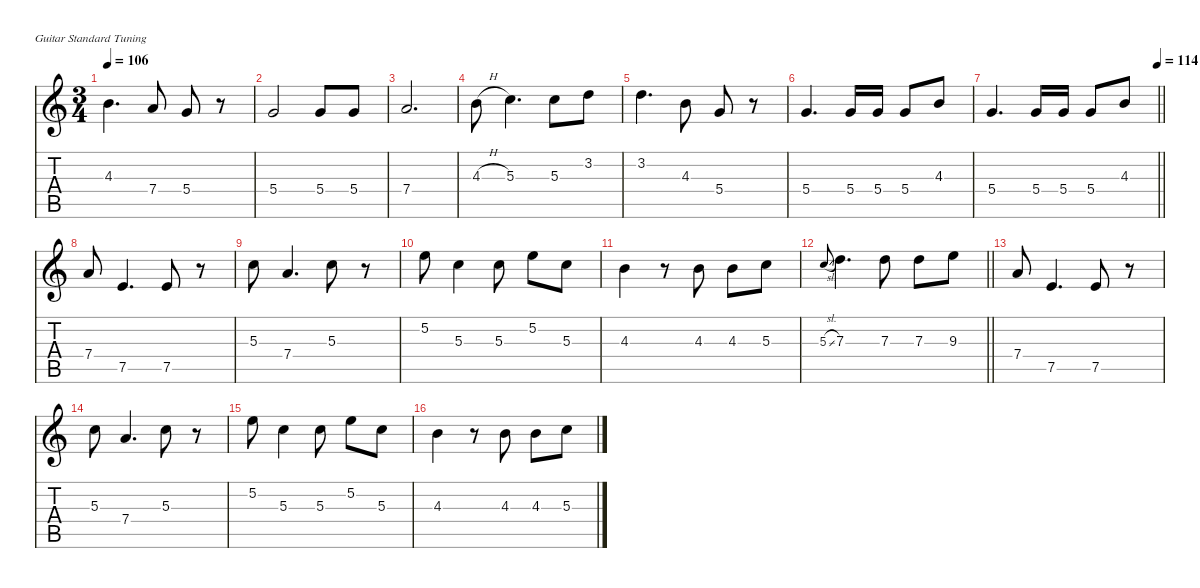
\defaultSystemsLayout 4
\hideDynamics
\bracketExtendMode nobrackets
\singleTrackTrackNamePolicy hidden
\multiTrackTrackNamePolicy hidden
\otherSystemsTrackNameOrientation horizontal
\track ("Kirk Hammett" "dist.guit.") {defaultSystemsLayout 8 instrument distortionguitar}
\staff {score tabs}
\tuning (E4 B3 G3 D3 A2 E2)
\ts (3 4)
\tempo 106
\clef g2
\ks c
4.3.4{d dy f beam Down} 7.4.8{beam Up} 5.4.8{beam Up} r.8{beam Up} |
5.4.2{beam Up} 5.4.8{beam Up} 5.4.8{beam Up} |
7.4.2{d beam Up} |
4.3{h}.8{beam Down} 5.3.4{d beam Down} 5.3.8{beam Down} 3.2.8{beam Down} |
3.2.4{d beam Down} 4.3.8{beam Down} 5.4.8{beam Up} r.8{beam Up} |
5.4.4{d beam Up} 5.4.16{beam Up} 5.4.16{beam Up} 5.4.8{beam Up} 4.3.8{beam Up} |
\tempo (114 1)
\barLineRight lightlight
5.4.4{d beam Up} 5.4.16{beam Up} 5.4.16{beam Up} 5.4.8{beam Up} 4.3.8{beam Up} |
7.4.8{beam Up} 7.5.4{d beam Up} 7.5.8{beam Up} r.8{beam Up} |
5.3.8{beam Down} 7.4.4{d beam Up} 5.3.8{beam Down} r.8{beam Down} |
5.2.8{beam Down} 5.3.4{beam Down} 5.3.8{beam Down} 5.2.8{beam Down} 5.3.8{beam Down} |
4.3.4{beam Down} r.8{beam Down} 4.3.8{beam Down} 4.3.8{beam Down} 5.3.8{beam Down} |
\barLineRight lightlight
5.3{sl}.8{gr onbeat dy p beam Up} 7.3.4{d dy f beam Down} 7.3.8{beam Down} 7.3.8{beam Down} 9.3.8{beam Down} |
7.4.8{beam Up} 7.5.4{d beam Up} 7.5.8{beam Up} r.8{beam Up} |
5.3.8{beam Down} 7.4.4{d beam Up} 5.3.8{beam Down} r.8{beam Down} |
5.2.8{beam Down} 5.3.4{beam Down} 5.3.8{beam Down} 5.2.8{beam Down} 5.3.8{beam Down} |
4.3.4{beam Down} r.8{beam Down} 4.3.8{beam Down} 4.3.8{beam Down} 5.3.8{beam Down}
